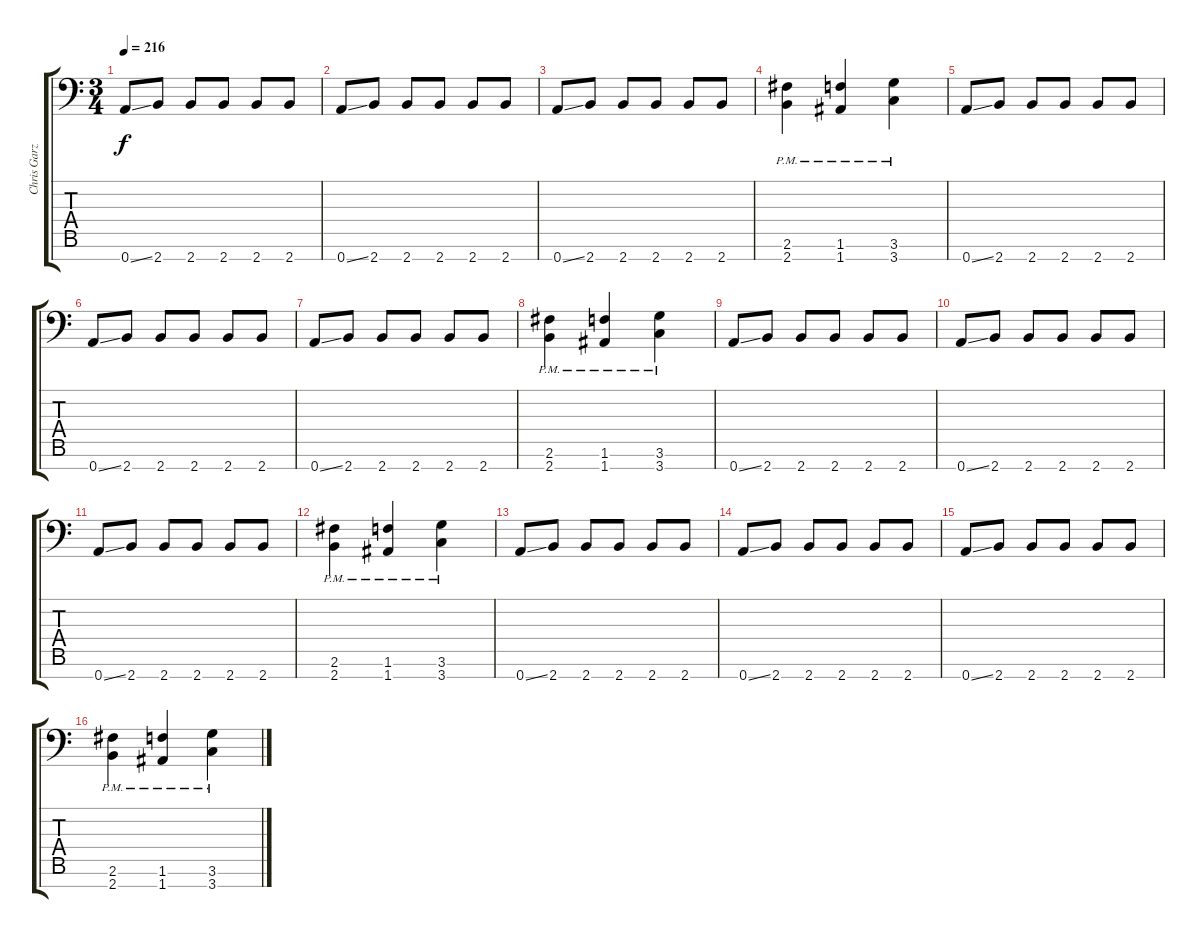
\track ("Chris Garza" "Chris Garz") {instrument distortionguitar}
\staff {score tabs}
\tuning (E4 B3 G3 D3 A2 E2 A1) {hide}
\ts (3 4)
\tempo 216
\clef f4
\ks c
0.7{ss}.8{dy f} 2.7.8 2.7.8 2.7.8 2.7.8 2.7.8 |
0.7{ss}.8 2.7.8 2.7.8 2.7.8 2.7.8 2.7.8 |
0.7{ss}.8 2.7.8 2.7.8 2.7.8 2.7.8 2.7.8 |
(2.6{pm} 2.7{pm}).4 (1.6{pm} 1.7{pm}).4 (3.6{pm} 3.7{pm}).4 |
0.7{ss}.8 2.7.8 2.7.8 2.7.8 2.7.8 2.7.8 |
0.7{ss}.8 2.7.8 2.7.8 2.7.8 2.7.8 2.7.8 |
0.7{ss}.8 2.7.8 2.7.8 2.7.8 2.7.8 2.7.8 |
(2.6{pm} 2.7{pm}).4 (1.6{pm} 1.7{pm}).4 (3.6{pm} 3.7{pm}).4 |
0.7{ss}.8 2.7.8 2.7.8 2.7.8 2.7.8 2.7.8 |
0.7{ss}.8 2.7.8 2.7.8 2.7.8 2.7.8 2.7.8 |
0.7{ss}.8 2.7.8 2.7.8 2.7.8 2.7.8 2.7.8 |
(2.6{pm} 2.7{pm}).4 (1.6{pm} 1.7{pm}).4 (3.6{pm} 3.7{pm}).4 |
0.7{ss}.8 2.7.8 2.7.8 2.7.8 2.7.8 2.7.8 |
0.7{ss}.8 2.7.8 2.7.8 2.7.8 2.7.8 2.7.8 |
0.7{ss}.8 2.7.8 2.7.8 2.7.8 2.7.8 2.7.8 |
(2.6{pm} 2.7{pm}).4 (1.6{pm} 1.7{pm}).4 (3.6{pm} 3.7{pm}).4
